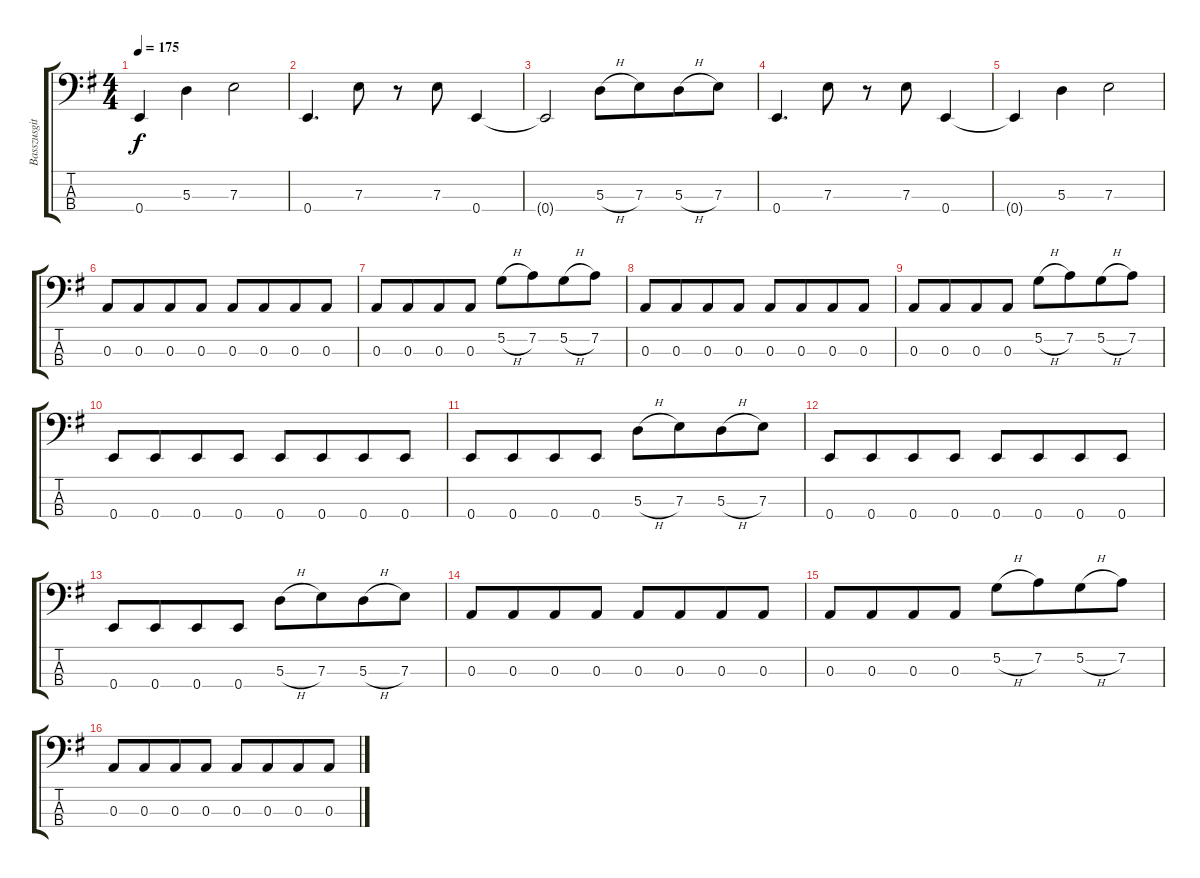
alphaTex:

\track ("Basszusgitár (Roger Glover)" "Basszusgit") {instrument electricbassfinger}
\staff {score tabs}
\tuning (G2 D2 A1 E1) {hide}
\ts (4 4)
\tempo 175
\clef f4
\ks g
0.4{t}.4{dy f} 5.3.4 7.3.2 |
0.4.4{d} 7.3.8 r.8 7.3.8 0.4.4 |
0.4{t}.2 5.3{h}.8 7.3.8{beam merge} 5.3{h}.8 7.3.8 |
0.4.4{d} 7.3.8 r.8 7.3.8 0.4.4 |
0.4{t}.4 5.3.4 7.3.2 |
0.3.8 0.3.8{beam merge} 0.3.8 0.3.8 0.3.8 0.3.8{beam merge} 0.3.8 0.3.8 |
0.3.8 0.3.8{beam merge} 0.3.8 0.3.8 5.2{h}.8 7.2.8{beam merge} 5.2{h}.8 7.2.8 |
0.3.8 0.3.8{beam merge} 0.3.8 0.3.8 0.3.8 0.3.8{beam merge} 0.3.8 0.3.8 |
0.3.8 0.3.8{beam merge} 0.3.8 0.3.8 5.2{h}.8 7.2.8{beam merge} 5.2{h}.8 7.2.8 |
0.4.8 0.4.8{beam merge} 0.4.8 0.4.8 0.4.8 0.4.8{beam merge} 0.4.8 0.4.8 |
0.4.8 0.4.8{beam merge} 0.4.8 0.4.8 5.3{h}.8 7.3.8{beam merge} 5.3{h}.8 7.3.8 |
0.4.8 0.4.8{beam merge} 0.4.8 0.4.8 0.4.8 0.4.8{beam merge} 0.4.8 0.4.8 |
0.4.8 0.4.8{beam merge} 0.4.8 0.4.8 5.3{h}.8 7.3.8{beam merge} 5.3{h}.8 7.3.8 |
0.3.8 0.3.8{beam merge} 0.3.8 0.3.8 0.3.8 0.3.8{beam merge} 0.3.8 0.3.8 |
0.3.8 0.3.8{beam merge} 0.3.8 0.3.8 5.2{h}.8 7.2.8{beam merge} 5.2{h}.8 7.2.8 |
0.3.8 0.3.8{beam merge} 0.3.8 0.3.8 0.3.8 0.3.8{beam merge} 0.3.8 0.3.8
